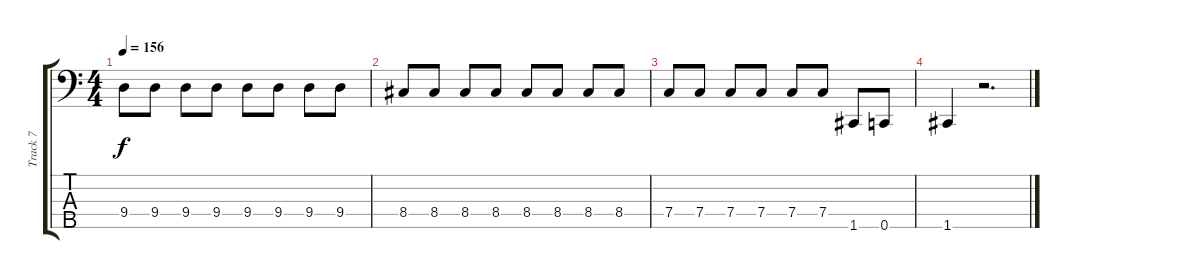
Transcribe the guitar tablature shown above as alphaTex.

\track ("Track 7" "Track 7") {instrument electricbasspick}
\staff {score tabs}
\tuning (Ab2 Eb2 Bb1 F1 C1) {hide}
\ts (4 4)
\tempo 156
\clef f4
\ks c
9.4.8{dy f} 9.4.8 9.4.8 9.4.8 9.4.8 9.4.8 9.4.8 9.4.8 |
8.4.8 8.4.8 8.4.8 8.4.8 8.4.8 8.4.8 8.4.8 8.4.8 |
7.4.8 7.4.8 7.4.8 7.4.8 7.4.8 7.4.8 1.5.8 0.5.8 |
1.5.4 r.2{d}
